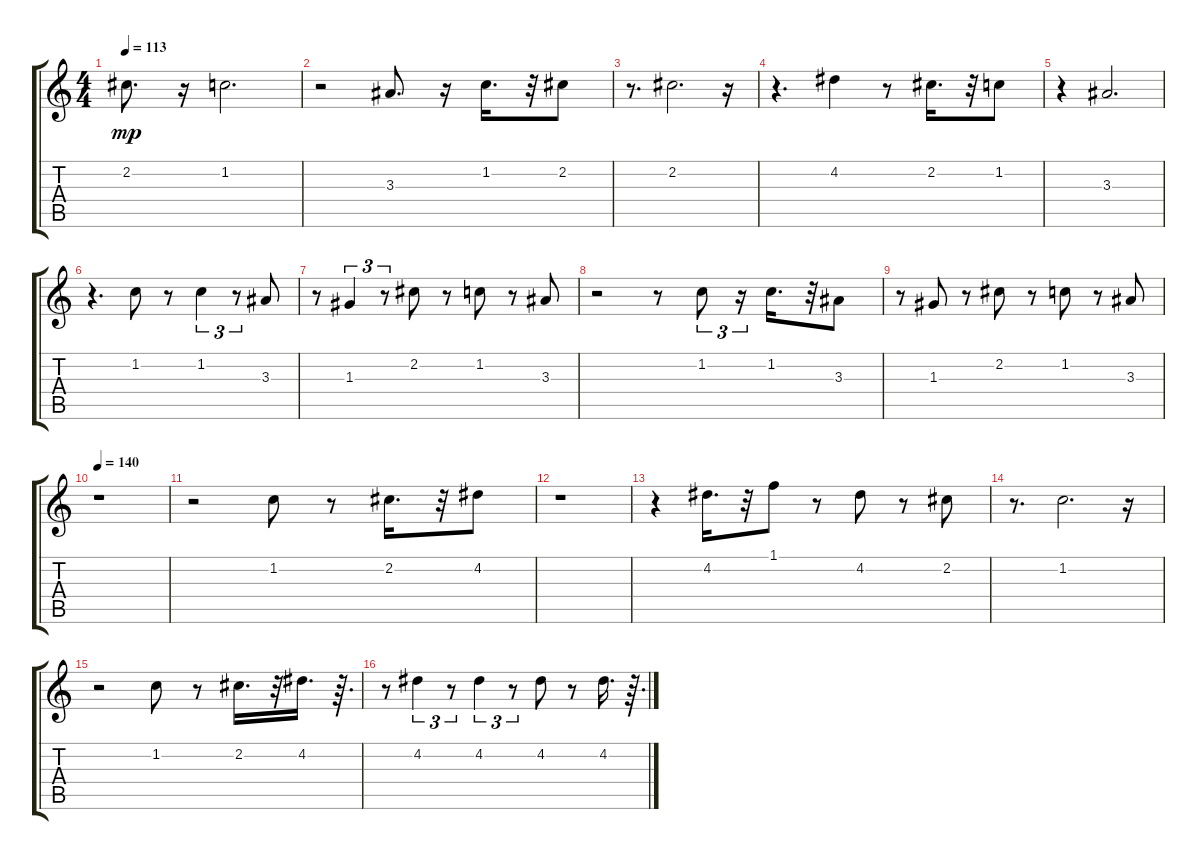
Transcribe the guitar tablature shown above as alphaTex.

\track "" {instrument electricguitarjazz}
\staff {score tabs}
\tuning (E4 B3 G3 D3 A2 E2) {hide}
\ts (4 4)
\tempo 113
\clef g2
\ks c
2.2.8{d dy mp} r.16 1.2.2{d} |
r.2 3.3.8{d} r.16 1.2.16{d} r.32 2.2.8 |
r.8{d} 2.2.2{d} r.16 |
r.4{d} 4.2.4 r.8 2.2.16{d} r.32 1.2.8 |
r.4 3.3.2{d} |
r.4{d} 1.2.8 r.8 1.2.4{tu (3 2)} r.8{tu (3 2)} 3.3.8 |
r.8 1.3.4{tu (3 2)} r.8{tu (3 2)} 2.2.8 r.8 1.2.8 r.8 3.3.8 |
r.2 r.8 1.2.8{tu (3 2)} r.16{tu (3 2)} 1.2.16{d} r.32 3.3.8 |
r.8 1.3.8 r.8 2.2.8 r.8 1.2.8 r.8 3.3.8 |
\tempo 140
r.1 |
r.2 1.2.8 r.8 2.2.16{d} r.32 4.2.8 |
r.1 |
r.4 4.2.16{d} r.32 1.1.8 r.8 4.2.8 r.8 2.2.8 |
r.8{d} 1.2.2{d} r.16 |
r.2 1.2.8 r.8 2.2.16{d} r.32 4.2.16{d} r.64{d} |
r.8 4.2.4{tu (3 2)} r.8{tu (3 2)} 4.2.4{tu (3 2)} r.8{tu (3 2)} 4.2.8 r.8 4.2.16{d} r.64{d}
